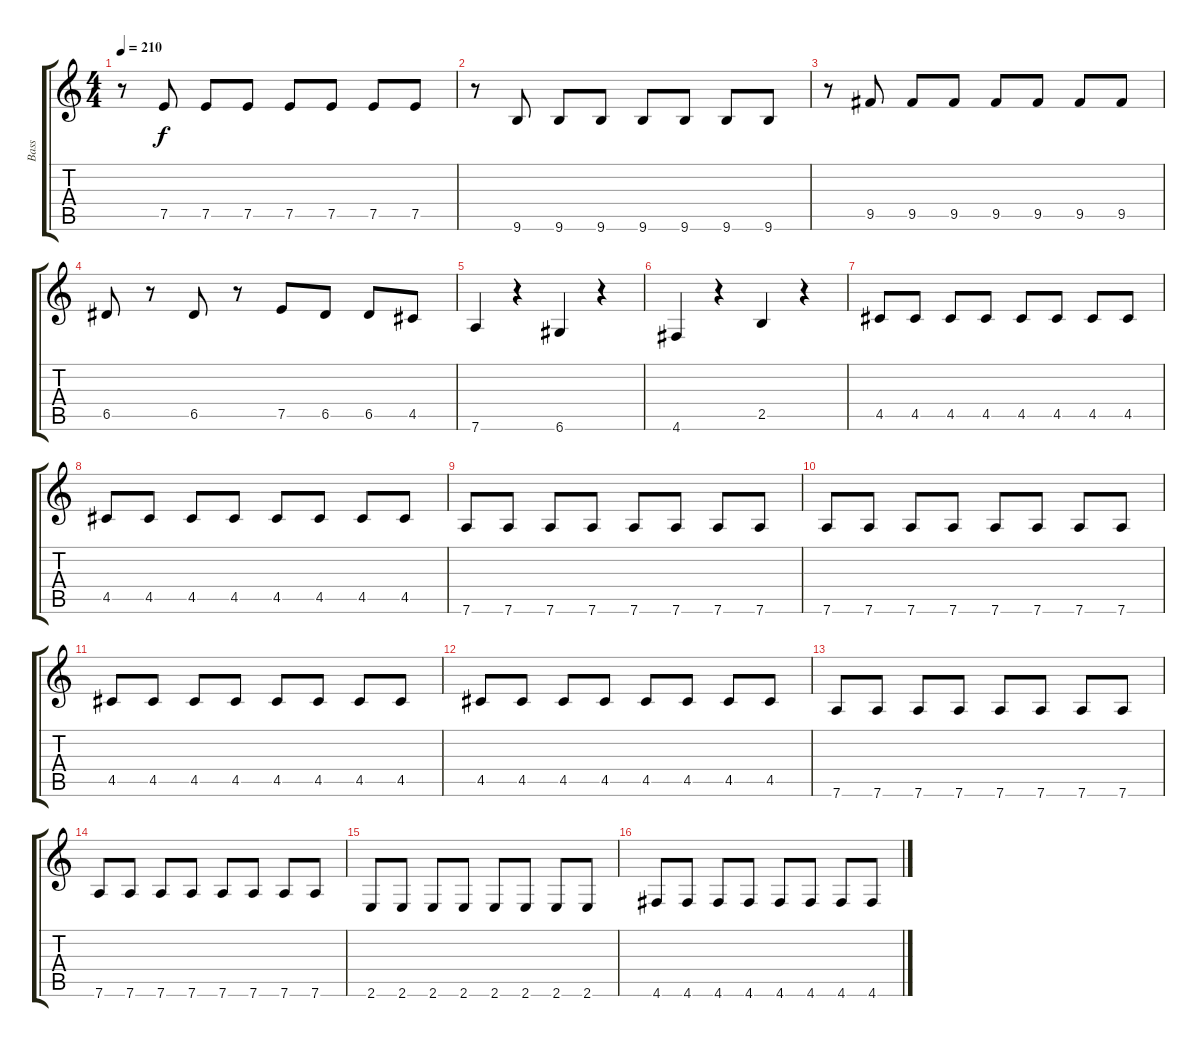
\track ("Bass" "Bass") {instrument slapbass2}
\staff {score tabs}
\tuning (E4 B3 G3 D3 A2 D2) {hide}
\ts (4 4)
\tempo 210
\clef g2
\ks c
r.8{dy f} 7.5.8 7.5.8 7.5.8 7.5.8 7.5.8 7.5.8 7.5.8 |
r.8 9.6.8 9.6.8 9.6.8 9.6.8 9.6.8 9.6.8 9.6.8 |
r.8 9.5.8 9.5.8 9.5.8 9.5.8 9.5.8 9.5.8 9.5.8 |
6.5.8 r.8 6.5.8 r.8 7.5.8 6.5.8 6.5.8 4.5.8 |
7.6.4 r.4 6.6.4 r.4 |
4.6.4 r.4 2.5.4 r.4 |
4.5.8 4.5.8 4.5.8 4.5.8 4.5.8 4.5.8 4.5.8 4.5.8 |
4.5.8 4.5.8 4.5.8 4.5.8 4.5.8 4.5.8 4.5.8 4.5.8 |
7.6.8 7.6.8 7.6.8 7.6.8 7.6.8 7.6.8 7.6.8 7.6.8 |
7.6.8 7.6.8 7.6.8 7.6.8 7.6.8 7.6.8 7.6.8 7.6.8 |
4.5.8 4.5.8 4.5.8 4.5.8 4.5.8 4.5.8 4.5.8 4.5.8 |
4.5.8 4.5.8 4.5.8 4.5.8 4.5.8 4.5.8 4.5.8 4.5.8 |
7.6.8 7.6.8 7.6.8 7.6.8 7.6.8 7.6.8 7.6.8 7.6.8 |
7.6.8 7.6.8 7.6.8 7.6.8 7.6.8 7.6.8 7.6.8 7.6.8 |
2.6.8 2.6.8 2.6.8 2.6.8 2.6.8 2.6.8 2.6.8 2.6.8 |
4.6.8 4.6.8 4.6.8 4.6.8 4.6.8 4.6.8 4.6.8 4.6.8
